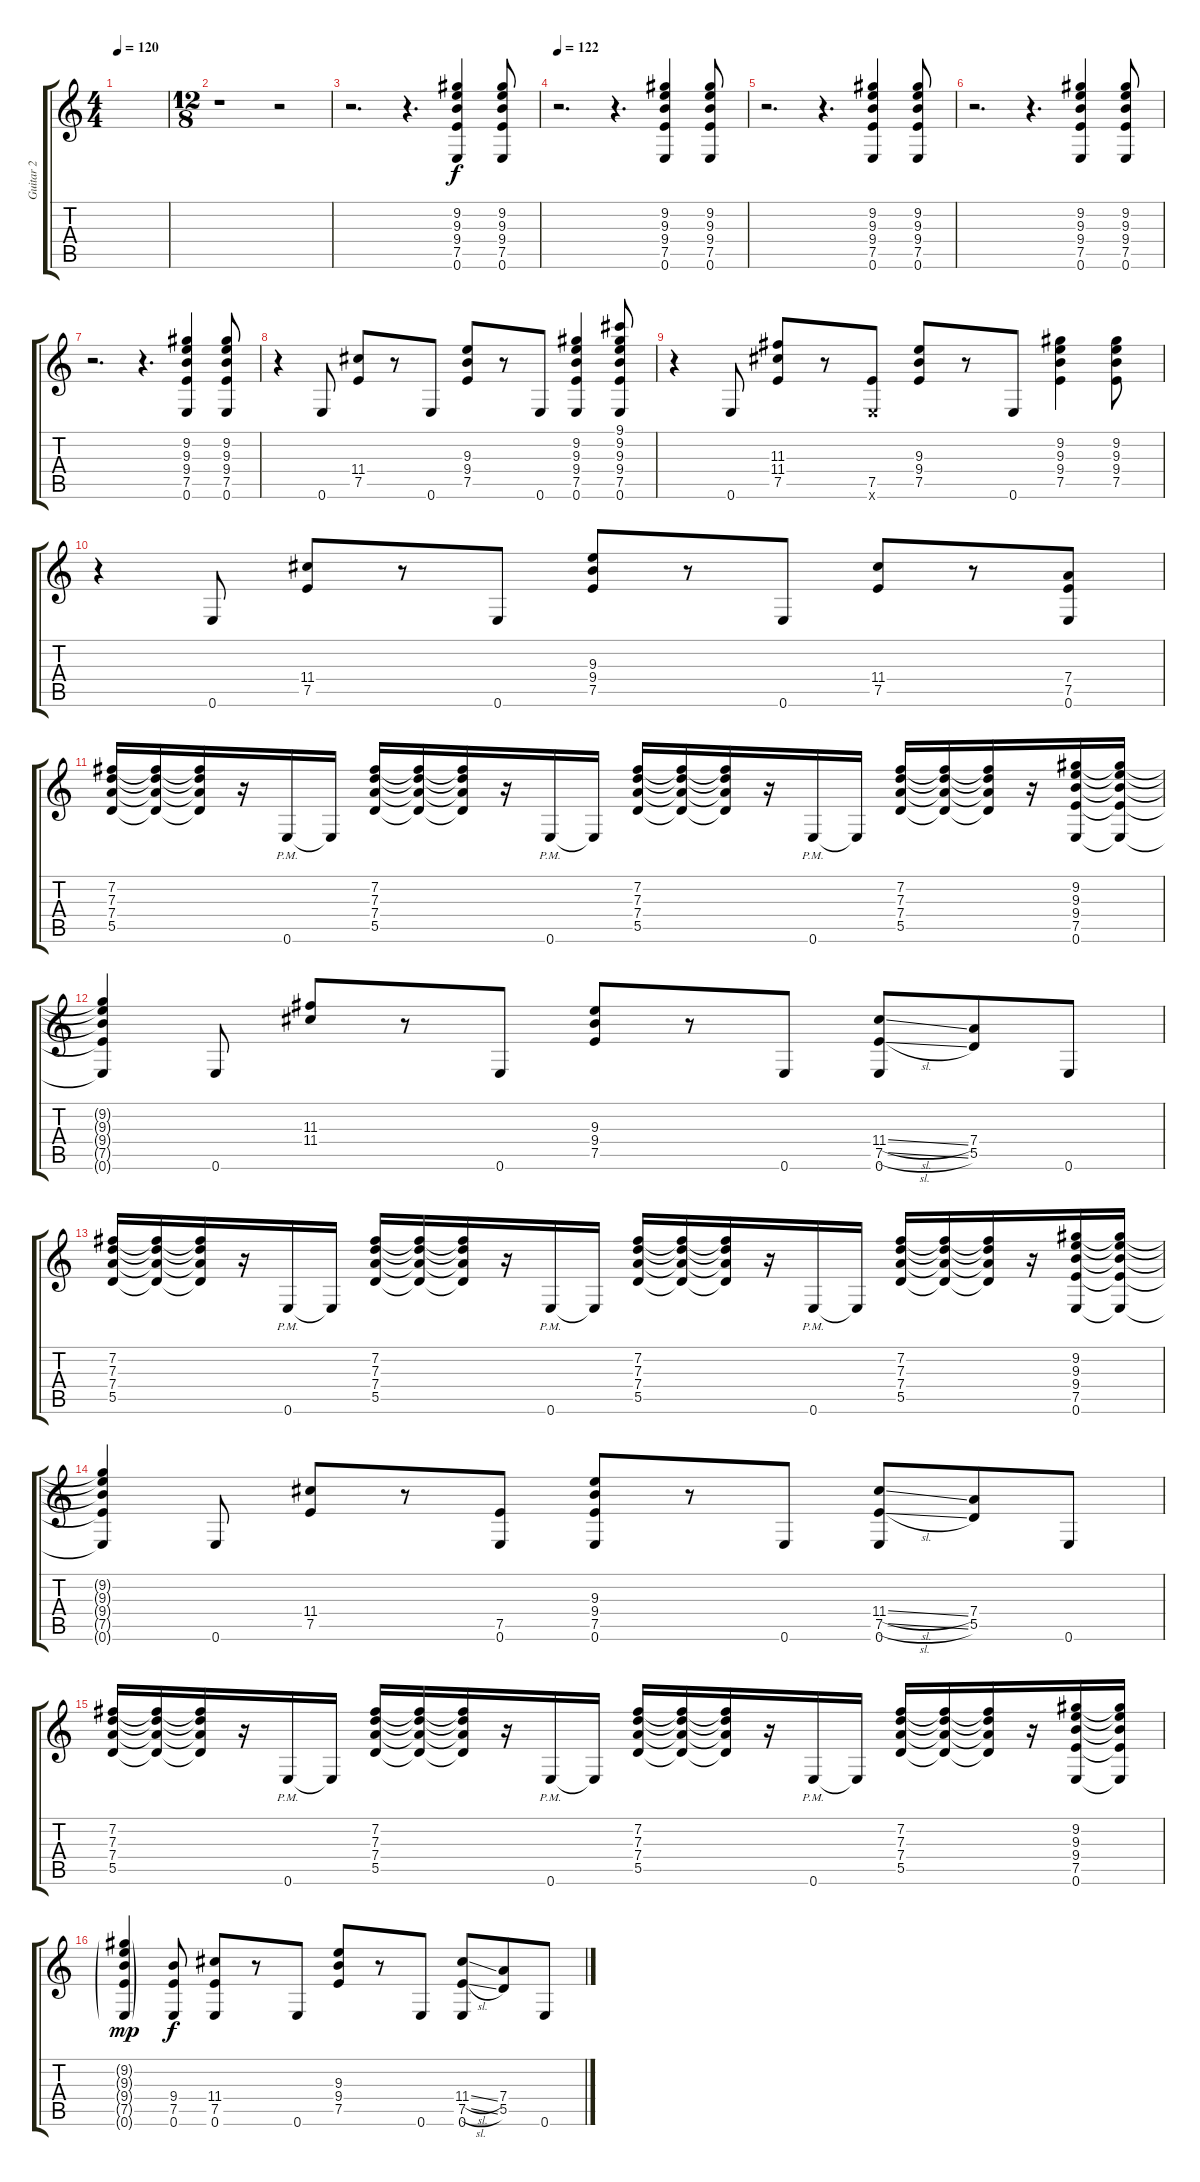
\track ("Guitar 2" "Guitar 2") {instrument overdrivenguitar}
\staff {score tabs}
\tuning (E4 B3 G3 D3 A2 E2) {hide}
\ts (4 4)
\tempo 120
\clef g2
\ks c
|
\ts (12 8)
r.1 r.2 |
r.2{d} r.4{d} (9.2 9.3 9.4 7.5 0.6).4 (9.2 9.3 9.4 7.5 0.6).8 |
\tempo 122
r.2{d} r.4{d} (9.2 9.3 9.4 7.5 0.6).4 (9.2 9.3 9.4 7.5 0.6).8 |
r.2{d} r.4{d} (9.2 9.3 9.4 7.5 0.6).4 (9.2 9.3 9.4 7.5 0.6).8 |
r.2{d} r.4{d} (9.2 9.3 9.4 7.5 0.6).4 (9.2 9.3 9.4 7.5 0.6).8 |
r.2{d} r.4{d} (9.2 9.3 9.4 7.5 0.6).4 (9.2 9.3 9.4 7.5 0.6).8 |
r.4 0.6.8 (11.4 7.5).8 r.8 0.6.8 (9.3 9.4 7.5).8 r.8 0.6.8 (9.2 9.3 9.4 7.5 0.6).4 (9.1 9.2 9.3 9.4 7.5 0.6).8 |
r.4 0.6.8 (11.3 11.4 7.5).8 r.8 (7.5 0.6{x}).8 (9.3 9.4 7.5).8 r.8 0.6.8 (9.2 9.3 9.4 7.5).4 (9.2 9.3 9.4 7.5).8 |
r.4 0.6.8 (11.4 7.5).8 r.8 0.6.8 (9.3 9.4 7.5).8 r.8 0.6.8 (11.4 7.5).8 r.8 (7.4 7.5 0.6).8 |
(7.2 7.3 7.4 5.5).16 (7.2{t} 7.3{t} 7.4{t} 5.5{t}).16 (7.2{t} 7.3{t} 7.4{t} 5.5{t}).16 r.16 0.6{pm}.16 0.6{t}.16 (7.2 7.3 7.4 5.5).16 (7.2{t} 7.3{t} 7.4{t} 5.5{t}).16 (7.2{t} 7.3{t} 7.4{t} 5.5{t}).16 r.16 0.6{pm}.16 0.6{t}.16 (7.2 7.3 7.4 5.5).16 (7.2{t} 7.3{t} 7.4{t} 5.5{t}).16 (7.2{t} 7.3{t} 7.4{t} 5.5{t}).16 r.16 0.6{pm}.16 0.6{t}.16 (7.2 7.3 7.4 5.5).16 (7.2{t} 7.3{t} 7.4{t} 5.5{t}).16 (7.2{t} 7.3{t} 7.4{t} 5.5{t}).16 r.16 (9.2 9.3 9.4 7.5 0.6).16 (9.2{t} 9.3{t} 9.4{t} 7.5{t} 0.6{t}).16 |
(9.2{t} 9.3{t} 9.4{t} 7.5{t} 0.6{t}).4 0.6.8 (11.3 11.4).8 r.8 0.6.8 (9.3 9.4 7.5).8 r.8 0.6.8 (11.4{sl} 7.5{sl} 0.6).8 (7.4 5.5).8 0.6.8 |
(7.2 7.3 7.4 5.5).16 (7.2{t} 7.3{t} 7.4{t} 5.5{t}).16 (7.2{t} 7.3{t} 7.4{t} 5.5{t}).16 r.16 0.6{pm}.16 0.6{t}.16 (7.2 7.3 7.4 5.5).16 (7.2{t} 7.3{t} 7.4{t} 5.5{t}).16 (7.2{t} 7.3{t} 7.4{t} 5.5{t}).16 r.16 0.6{pm}.16 0.6{t}.16 (7.2 7.3 7.4 5.5).16 (7.2{t} 7.3{t} 7.4{t} 5.5{t}).16 (7.2{t} 7.3{t} 7.4{t} 5.5{t}).16 r.16 0.6{pm}.16 0.6{t}.16 (7.2 7.3 7.4 5.5).16 (7.2{t} 7.3{t} 7.4{t} 5.5{t}).16 (7.2{t} 7.3{t} 7.4{t} 5.5{t}).16 r.16 (9.2 9.3 9.4 7.5 0.6).16 (9.2{t} 9.3{t} 9.4{t} 7.5{t} 0.6{t}).16 |
(9.2{t} 9.3{t} 9.4{t} 7.5{t} 0.6{t}).4 0.6.8 (11.4 7.5).8 r.8 (7.5 0.6).8 (9.3 9.4 7.5 0.6).8 r.8 0.6.8 (11.4{sl} 7.5{sl} 0.6).8 (7.4 5.5).8 0.6.8 |
(7.2 7.3 7.4 5.5).16 (7.2{t} 7.3{t} 7.4{t} 5.5{t}).16 (7.2{t} 7.3{t} 7.4{t} 5.5{t}).16 r.16 0.6{pm}.16 0.6{t}.16 (7.2 7.3 7.4 5.5).16 (7.2{t} 7.3{t} 7.4{t} 5.5{t}).16 (7.2{t} 7.3{t} 7.4{t} 5.5{t}).16 r.16 0.6{pm}.16 0.6{t}.16 (7.2 7.3 7.4 5.5).16 (7.2{t} 7.3{t} 7.4{t} 5.5{t}).16 (7.2{t} 7.3{t} 7.4{t} 5.5{t}).16 r.16 0.6{pm}.16 0.6{t}.16 (7.2 7.3 7.4 5.5).16 (7.2{t} 7.3{t} 7.4{t} 5.5{t}).16 (7.2{t} 7.3{t} 7.4{t} 5.5{t}).16 r.16 (9.2 9.3 9.4 7.5 0.6).16 (9.2{t} 9.3{t} 9.4{t} 7.5{t} 0.6{t}).16 |
(9.2{g} 9.3{g} 9.4{g} 7.5{g} 0.6{g}).4{dy mp} (9.4 7.5 0.6).8{dy f} (11.4 7.5 0.6).8 r.8 0.6.8 (9.3 9.4 7.5).8 r.8 0.6.8 (11.4{sl} 7.5{sl} 0.6).8 (7.4 5.5).8 0.6.8
